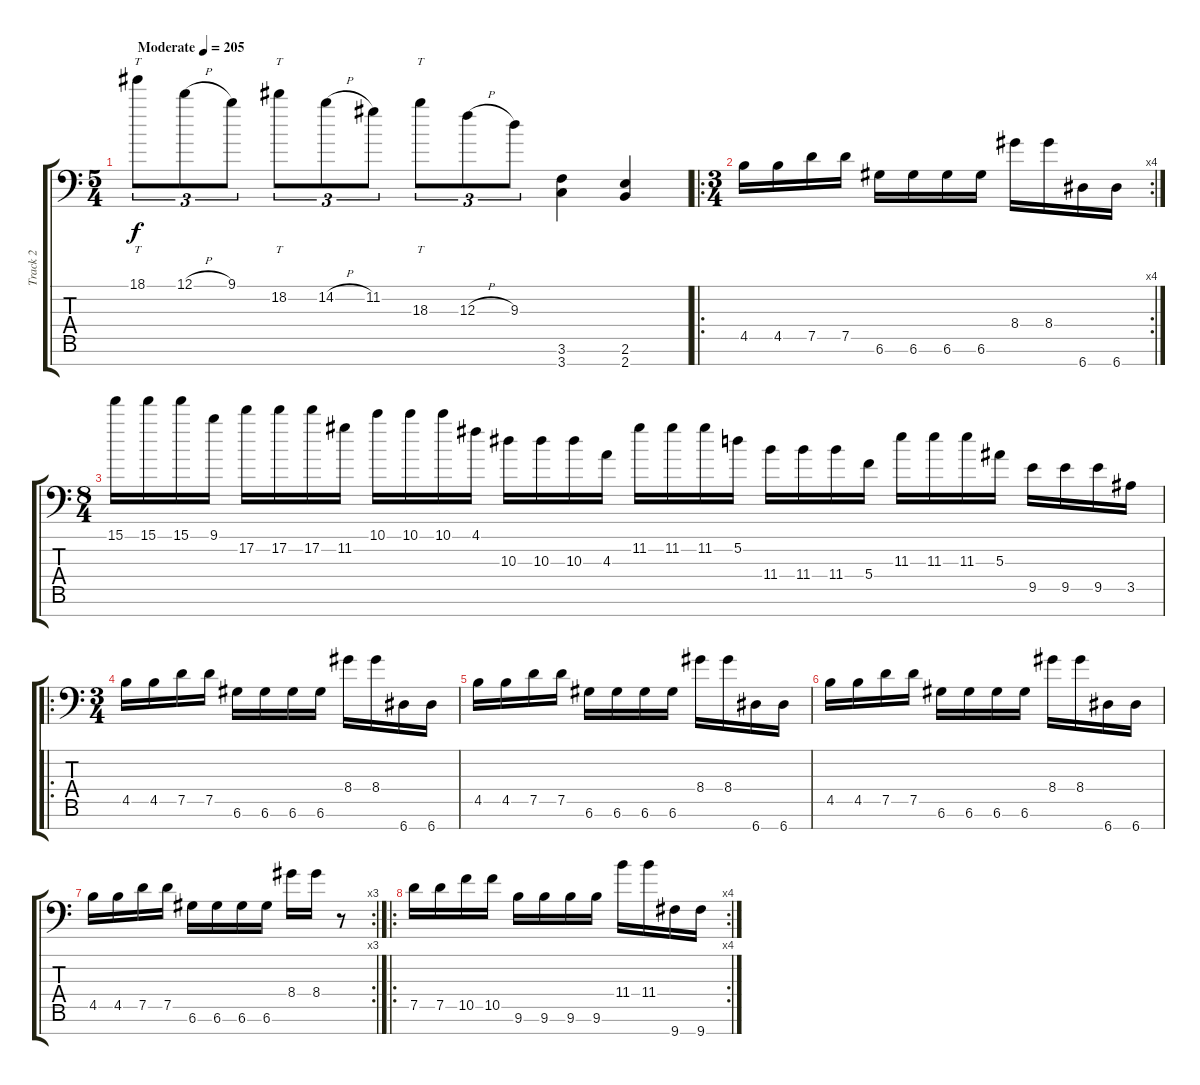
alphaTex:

\track ("Track 2" "Track 2") {instrument distortionguitar}
\staff {score tabs}
\tuning (D4 A3 F3 C3 G2 D2 A1) {hide}
\ts (5 4)
\tempo (205 "Moderate")
\clef f4
\ks c
18.1.8{tt tu (3 2) dy f instrument distortionguitar} 12.1{h}.8{tu (3 2)} 9.1.8{tu (3 2)} 18.2.8{tt tu (3 2)} 14.2{h}.8{tu (3 2)} 11.2.8{tu (3 2)} 18.3.8{tt tu (3 2)} 12.3{h}.8{tu (3 2)} 9.3.8{tu (3 2)} (3.6 3.7).4 (2.6 2.7).4 |
\ro
\rc 4
\ts (3 4)
4.5.16 4.5.16 7.5.16 7.5.16 6.6.16 6.6.16 6.6.16 6.6.16 8.4.16 8.4.16 6.7.16 6.7.16 |
\ts (8 4)
15.1.16 15.1.16 15.1.16 9.1.16 17.2.16 17.2.16 17.2.16 11.2.16 10.1.16 10.1.16 10.1.16 4.1.16 10.3.16 10.3.16 10.3.16 4.3.16 11.2.16 11.2.16 11.2.16 5.2.16 11.4.16 11.4.16 11.4.16 5.4.16 11.3.16 11.3.16 11.3.16 5.3.16 9.5.16 9.5.16 9.5.16 3.5.16 |
\ro
\ts (3 4)
4.5.16 4.5.16 7.5.16 7.5.16 6.6.16 6.6.16 6.6.16 6.6.16 8.4.16 8.4.16 6.7.16 6.7.16 |
4.5.16 4.5.16 7.5.16 7.5.16 6.6.16 6.6.16 6.6.16 6.6.16 8.4.16 8.4.16 6.7.16 6.7.16 |
4.5.16 4.5.16 7.5.16 7.5.16 6.6.16 6.6.16 6.6.16 6.6.16 8.4.16 8.4.16 6.7.16 6.7.16 |
\rc 3
4.5.16 4.5.16 7.5.16 7.5.16 6.6.16 6.6.16 6.6.16 6.6.16 8.4.16 8.4.16 r.8 |
\ro
\rc 4
7.5.16 7.5.16 10.5.16 10.5.16 9.6.16 9.6.16 9.6.16 9.6.16 11.4.16 11.4.16 9.7.16 9.7.16
